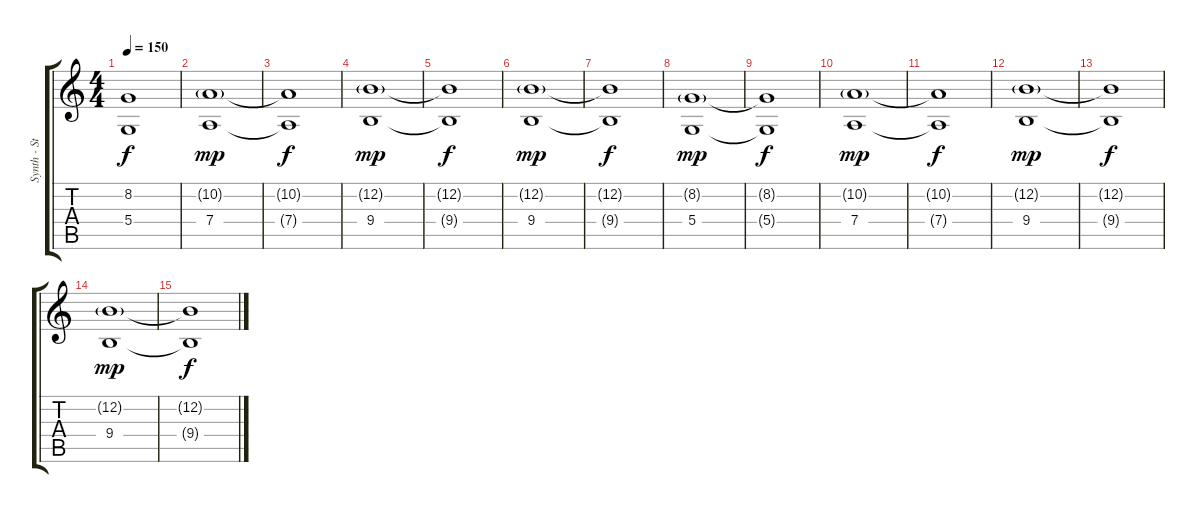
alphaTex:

\track ("Synth - Strings 1" "Synth - St") {instrument synthstrings1}
\staff {score tabs}
\tuning (E4 B3 G3 D3 A2 E2) {hide}
\ts (4 4)
\tempo 150
\clef g2
\ks c
(8.2{t} 5.4{t}).1{dy f} |
(10.2{g} 7.4).1{dy mp} |
(10.2{t} 7.4{t}).1{dy f} |
(12.2{g} 9.4).1{dy mp} |
(12.2{t} 9.4{t}).1{dy f} |
(12.2{g} 9.4).1{dy mp} |
(12.2{t} 9.4{t}).1{dy f} |
(8.2{g} 5.4).1{dy mp} |
(8.2{t} 5.4{t}).1{dy f} |
(10.2{g} 7.4).1{dy mp} |
(10.2{t} 7.4{t}).1{dy f} |
(12.2{g} 9.4).1{dy mp} |
(12.2{t} 9.4{t}).1{dy f} |
(12.2{g} 9.4).1{dy mp} |
(12.2{t} 9.4{t}).1{dy f}
